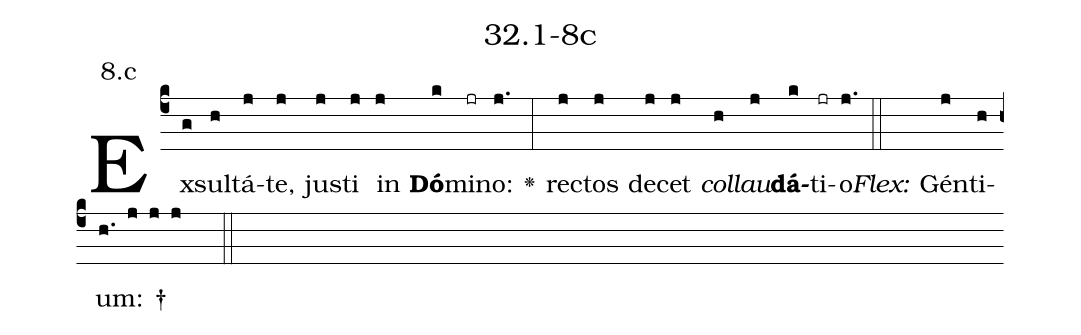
name: 32.1-8c;
annotation: 8.c;
%%
(c4)Ex(g)sul(h)tá(j)te,(j) jus(j)ti(j) in(j) <b>Dó</b>(k)mi(jr)no:(j.) <v>\greheightstar</v>(:) rec(j)tos(j) de(j)cet(j) <i>col</i>(h)<i>lau</i>(j)<b>dá</b>(k)ti(jr)o.(j.) (::)
<i>Flex:</i>()  Gén(j)ti(h)um: †(h. j j j  ::)

%E(j) u(j) o(h) u(j) a(k) e.(j.) (::)
